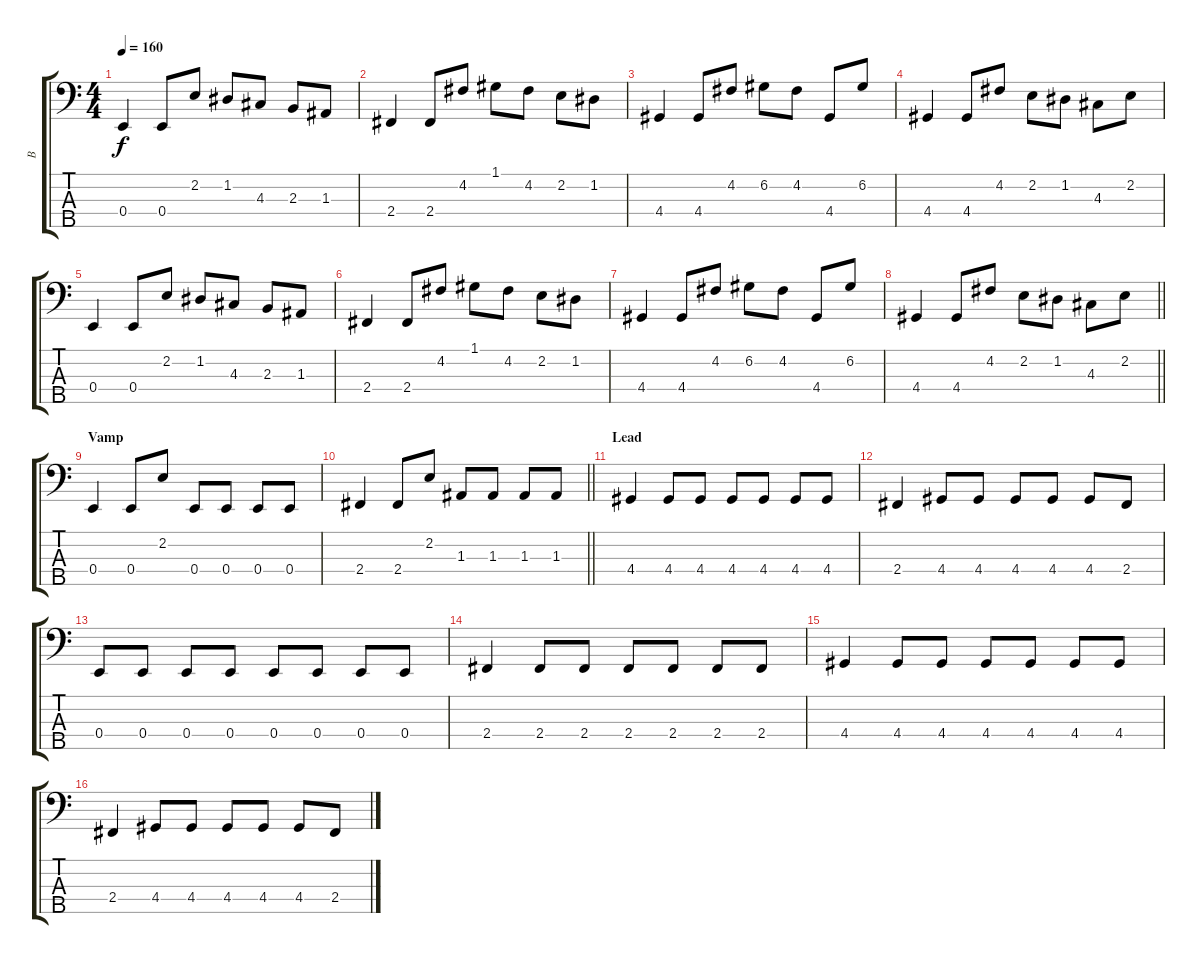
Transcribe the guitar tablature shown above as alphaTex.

\track ("B" "B") {instrument electricbassfinger}
\staff {score tabs}
\tuning (G2 D2 A1 E1 B0) {hide}
\ts (4 4)
\tempo 160
\clef f4
\ks c
0.4.4{dy f} 0.4.8 2.2.8 1.2.8 4.3.8 2.3.8 1.3.8 |
2.4.4 2.4.8 4.2.8 1.1.8 4.2.8 2.2.8 1.2.8 |
4.4.4 4.4.8 4.2.8 6.2.8 4.2.8 4.4.8 6.2.8 |
4.4.4 4.4.8 4.2.8 2.2.8 1.2.8 4.3.8 2.2.8 |
0.4.4 0.4.8 2.2.8 1.2.8 4.3.8 2.3.8 1.3.8 |
2.4.4 2.4.8 4.2.8 1.1.8 4.2.8 2.2.8 1.2.8 |
4.4.4 4.4.8 4.2.8 6.2.8 4.2.8 4.4.8 6.2.8 |
\barLineRight lightlight
4.4.4 4.4.8 4.2.8 2.2.8 1.2.8 4.3.8 2.2.8 |
\section ("" "Vamp")
0.4.4 0.4.8 2.2.8 0.4.8 0.4.8 0.4.8 0.4.8 |
\barLineRight lightlight
2.4.4 2.4.8 2.2.8 1.3.8 1.3.8 1.3.8 1.3.8 |
\section ("" "Lead")
4.4.4 4.4.8 4.4.8 4.4.8 4.4.8 4.4.8 4.4.8 |
2.4.4 4.4.8 4.4.8 4.4.8 4.4.8 4.4.8 2.4.8 |
0.4.8 0.4.8 0.4.8 0.4.8 0.4.8 0.4.8 0.4.8 0.4.8 |
2.4.4 2.4.8 2.4.8 2.4.8 2.4.8 2.4.8 2.4.8 |
4.4.4 4.4.8 4.4.8 4.4.8 4.4.8 4.4.8 4.4.8 |
2.4.4 4.4.8 4.4.8 4.4.8 4.4.8 4.4.8 2.4.8
